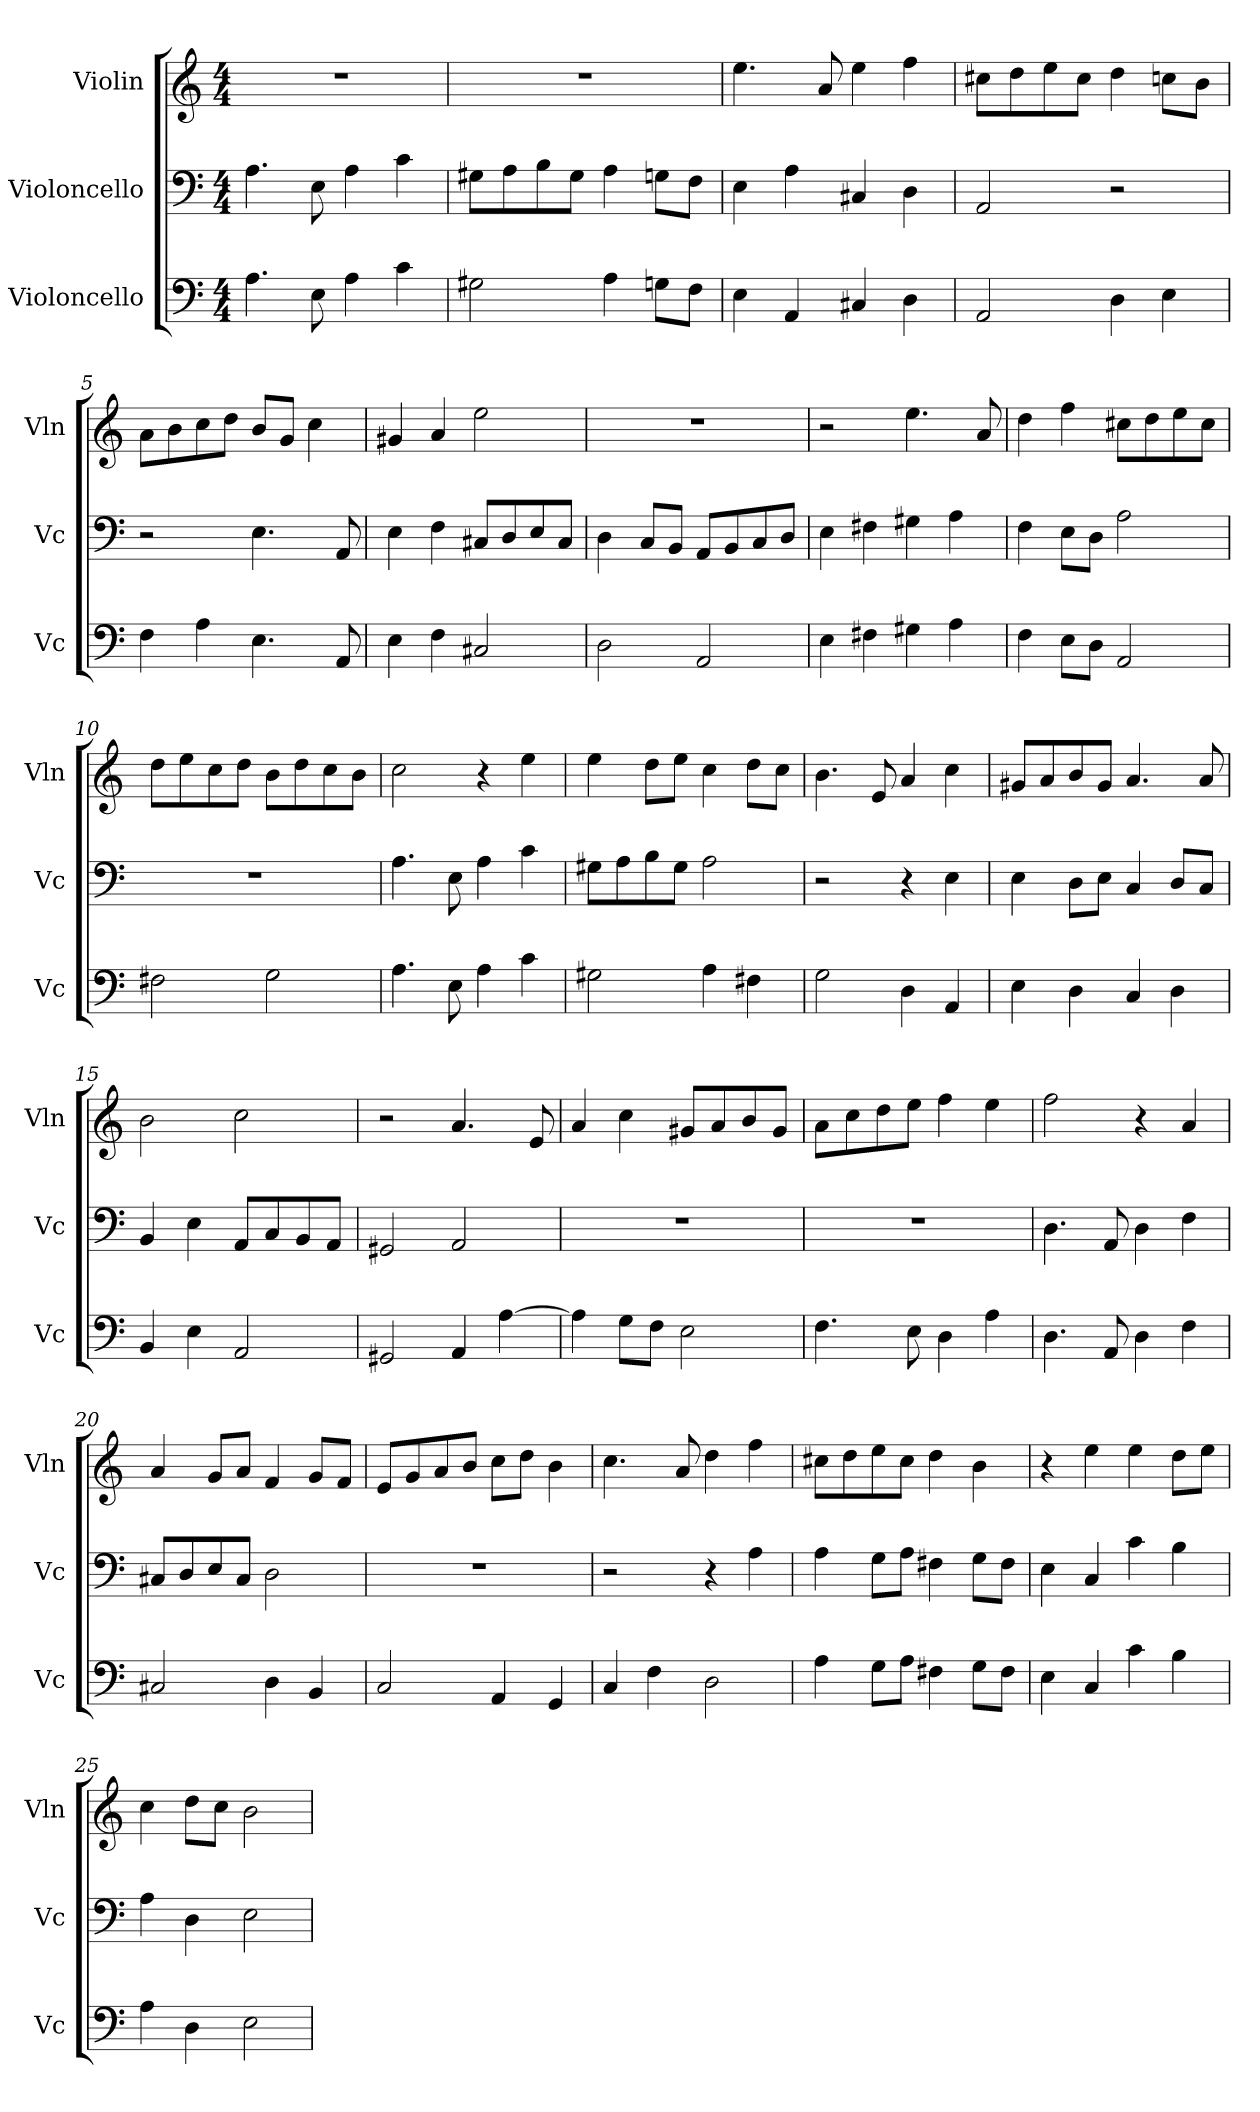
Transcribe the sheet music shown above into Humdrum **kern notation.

**kern	**kern	**kern
*part3	*part2	*part1
*staff3	*staff2	*staff1
*I"Violoncello	*I"Violoncello	*I"Violin
*I'Vc	*I'Vc	*I'Vln
*clefF4	*clefF4	*clefG2
*k[]	*k[]	*k[]
*M4/4	*M4/4	*M4/4
*MM120	*MM120	*MM120
=1	=1	=1
4.A\	4.A\	1r
8E\	8E\	.
4A\	4A\	.
4c\	4c\	.
=2	=2	=2
2G#X\	8G#X\L	1r
.	8A\	.
.	8B\	.
.	8G#\J	.
4A\	4A\	.
8Gn\L	8Gn\L	.
8F\J	8F\J	.
=3	=3	=3
4E\	4E\	4.ee\
4AA/	4A\	.
.	.	8a/
4C#X/	4C#X/	4ee\
4D\	4D\	4ff\
=4	=4	=4
2AA/	2AA/	8cc#X\L
.	.	8dd\
.	.	8ee\
.	.	8cc#\J
4D\	2r	4dd\
4E\	.	8ccn\L
.	.	8b\J
=5	=5	=5
4F\	2r	8a\L
.	.	8b\
4A\	.	8cc\
.	.	8dd\J
4.E\	4.E\	8b/L
.	.	8g/J
.	.	4cc\
8AA/	8AA/	.
=6	=6	=6
4E\	4E\	4g#X/
4F\	4F\	4a/
2C#X/	8C#X/L	2ee\
.	8D/	.
.	8E/	.
.	8C#/J	.
=7	=7	=7
2D\	4D\	1r
.	8C/L	.
.	8BB/J	.
2AA/	8AA/L	.
.	8BB/	.
.	8C/	.
.	8D/J	.
=8	=8	=8
4E\	4E\	2r
4F#X\	4F#X\	.
4G#X\	4G#X\	4.ee\
4A\	4A\	.
.	.	8a/
=9	=9	=9
4F\	4F\	4dd\
8E\L	8E\L	4ff\
8D\J	8D\J	.
2AA/	2A\	8cc#X\L
.	.	8dd\
.	.	8ee\
.	.	8cc#\J
=10	=10	=10
2F#X\	1r	8dd\L
.	.	8ee\
.	.	8cc\
.	.	8dd\J
2G\	.	8b\L
.	.	8dd\
.	.	8cc\
.	.	8b\J
=11	=11	=11
4.A\	4.A\	2cc\
8E\	8E\	.
4A\	4A\	4r
4c\	4c\	4ee\
=12	=12	=12
2G#X\	8G#X\L	4ee\
.	8A\	.
.	8B\	8dd\L
.	8G#\J	8ee\J
4A\	2A\	4cc\
4F#X\	.	8dd\L
.	.	8cc\J
=13	=13	=13
2G\	2r	4.b\
.	.	8e/
4D\	4r	4a/
4AA/	4E\	4cc\
=14	=14	=14
4E\	4E\	8g#X/L
.	.	8a/
4D\	8D\L	8b/
.	8E\J	8g#/J
4C/	4C/	4.a/
4D\	8D/L	.
.	8C/J	8a/
=15	=15	=15
4BB/	4BB/	2b\
4E\	4E\	.
2AA/	8AA/L	2cc\
.	8C/	.
.	8BB/	.
.	8AA/J	.
=16	=16	=16
2GG#X/	2GG#X/	2r
4AA/	2AA/	4.a/
[4A\	.	.
.	.	8e/
=17	=17	=17
4A\]	1r	4a/
8G\L	.	4cc\
8F\J	.	.
2E\	.	8g#X/L
.	.	8a/
.	.	8b/
.	.	8g#/J
=18	=18	=18
4.F\	1r	8a\L
.	.	8cc\
.	.	8dd\
8E\	.	8ee\J
4D\	.	4ff\
4A\	.	4ee\
=19	=19	=19
4.D\	4.D\	2ff\
8AA/	8AA/	.
4D\	4D\	4r
4F\	4F\	4a/
=20	=20	=20
2C#X/	8C#X/L	4a/
.	8D/	.
.	8E/	8g/L
.	8C#/J	8a/J
4D\	2D\	4f/
4BB/	.	8g/L
.	.	8f/J
=21	=21	=21
2C/	1r	8e/L
.	.	8g/
.	.	8a/
.	.	8b/J
4AA/	.	8cc\L
.	.	8dd\J
4GG/	.	4b\
=22	=22	=22
4C/	2r	4.cc\
4F\	.	.
.	.	8a/
2D\	4r	4dd\
.	4A\	4ff\
=23	=23	=23
4A\	4A\	8cc#X\L
.	.	8dd\
8G\L	8G\L	8ee\
8A\J	8A\J	8cc#\J
4F#X\	4F#X\	4dd\
8G\L	8G\L	4b\
8F#\J	8F#\J	.
=24	=24	=24
4E\	4E\	4r
4C/	4C/	4ee\
4c\	4c\	4ee\
4B\	4B\	8dd\L
.	.	8ee\J
=25	=25	=25
4A\	4A\	4cc\
4D\	4D\	8dd\L
.	.	8cc\J
2E\	2E\	2b\
=	=	=
*-	*-	*-
